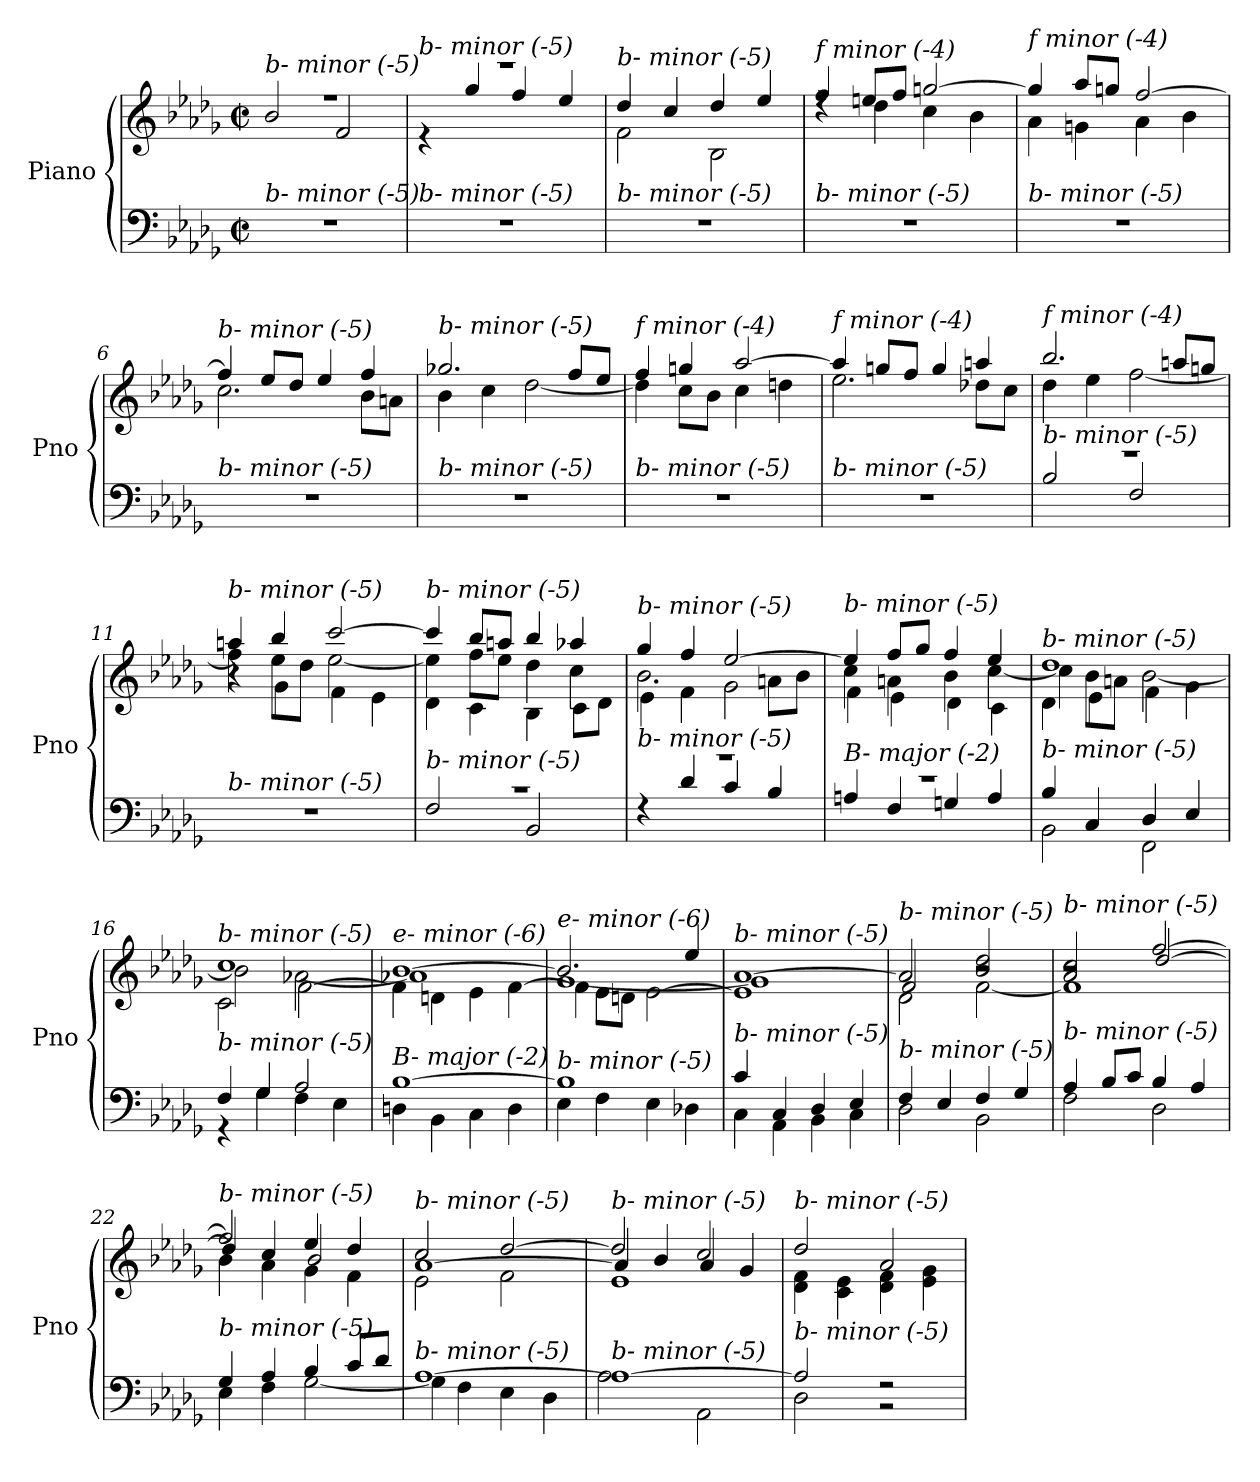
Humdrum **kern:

**kern	**kern
*part1	*part1
*staff2	*staff1
*I"Piano	*
*I'Pno	*
*clefF4	*clefG2
*k[b-e-a-d-g-]	*k[b-e-a-d-g-]
*M2/2	*M2/2
*met(c|)	*met(c|)
=1	=1
*	*^
!	!LO:TX:i:t=b- minor (-5)	!
!LO:TX:i:t=b- minor (-5)	!	!
1r	1r	2b-/
.	.	2f/
=2	=2	=2
!	!LO:TX:i:t=b- minor (-5)	!
!LO:TX:i:t=b- minor (-5)	!	!
1r	1r	4r
.	.	4gg-/
.	.	4ff/
.	.	4ee-/
=3	=3	=3
!	!LO:TX:i:t=b- minor (-5)	!
!LO:TX:i:t=b- minor (-5)	!	!
1r	4dd-/	2f\
.	4cc/	.
.	4dd-/	2B-\
.	4ee-/	.
=4	=4	=4
!	!LO:TX:i:t=f minor (-4)	!
!LO:TX:i:t=b- minor (-5)	!	!
1r	4ff/	4rdd
.	8een/L	4dd-\
.	8ff/J	.
.	[2ggn/	4cc\
.	.	4b-\
=5	=5	=5
!	!LO:TX:i:t=f minor (-4)	!
!LO:TX:i:t=b- minor (-5)	!	!
1r	4gg/]	4a-\
.	8aa-/L	4gn\
.	8ggn/J	.
.	[2ff/	4a-\
.	.	4b-\
=6	=6	=6
!	!LO:TX:i:t=b- minor (-5)	!
!LO:TX:i:t=b- minor (-5)	!	!
1r	4ff/]	2.cc\
.	8ee-/L	.
.	8dd-/J	.
.	4ee-/	.
.	4ff/	8b-\L
.	.	8an\J
=7	=7	=7
!	!LO:TX:i:t=b- minor (-5)	!
!LO:TX:i:t=b- minor (-5)	!	!
1r	2.gg-X/	4b-\
.	.	4cc\
.	.	[2dd-\
.	8ff/L	.
.	8ee-/J	.
!!LO:LB:g=z	!!
=8	=8	=8
!	!LO:TX:i:t=f minor (-4)	!
!LO:TX:i:t=b- minor (-5)	!	!
1r	4ff/	4dd-\]
.	4ggn/	8cc\L
.	.	8b-\J
.	[2aa-/	4cc\
.	.	4ddn\
=9	=9	=9
!	!LO:TX:i:t=f minor (-4)	!
!LO:TX:i:t=b- minor (-5)	!	!
1r	4aa-/]	2.ee-\
.	8ggn/L	.
.	8ff/J	.
.	4gg/	.
.	4aan/	8dd-X\L
.	.	8cc\J
=10	=10	=10
*^	*	*
!	!	!LO:TX:i:t=f minor (-4)	!
!LO:TX:i:t=b- minor (-5)	!	!	!
1r	2B-/	2.bb-/	4dd-\
.	.	.	4ee-\
.	2F/	.	[2ff\
.	.	8aan/L	.
.	.	8ggn/J	.
*v	*v	*	*
=11	=11	=11
*	*	*^
!	!LO:TX:i:t=b- minor (-5)	!	!
!LO:TX:i:t=b- minor (-5)	!	!	!
1r	4aan/	4ff\]	4r
.	4bb-/	8ee-\L	4g-\
.	.	8dd-\J	.
.	[2ccc/	[2ee-\	4f\
.	.	.	4e-\
=12	=12	=12	=12
*^	*	*	*
!	!	!LO:TX:i:t=b- minor (-5)	!	!
!LO:TX:i:t=b- minor (-5)	!	!	!	!
1r	2F/	4ccc/]	4ee-\]	4d-\
.	.	8bb-/L	8ff\L	4c\
.	.	8aan/J	8ee-\J	.
.	2BB-/	4bb-/	4dd-\	4B-\
.	.	4aa-X/	4cc\	8c\L
.	.	.	.	8d-\J
!!LO:LB:g=z	!!	!!
=13	=13	=13	=13	=13
!	!	!LO:TX:i:t=b- minor (-5)	!	!
!LO:TX:i:t=b- minor (-5)	!	!	!	!
1r	4rF	4gg-/	2.b-\	4e-\
.	4d-/	4ff/	.	4f\
.	4c/	[2ee-/	.	2g-\
.	4B-/	.	8an\L	.
.	.	.	8b-\J	.
=14	=14	=14	=14	=14
!	!	!LO:TX:i:t=b- minor (-5)	!	!
!LO:TX:i:t=B- major (-2)	!	!	!	!
1r	4An/	4ee-/]	4cc\	4f\
.	4F/	8ff/L	4an\	4e-\
.	.	8gg-/J	.	.
.	4Gn/	4ff/	4b-\	4d-\
.	4A/	4ee-/	[4cc\	4c\
=15	=15	=15	=15	=15
!	!	!LO:TX:i:t=b- minor (-5)	!	!
!LO:TX:i:t=b- minor (-5)	!	!	!	!
4B-/	2BB-\	1dd-	4cc\]	4d-\
4C/	.	.	8b-\L	4e-\
.	.	.	8an\J	.
4D-/	2FF\	.	[2b-\	4f\
4E-/	.	.	.	4g-\
=16	=16	=16	=16	=16
!	!	!LO:TX:i:t=b- minor (-5)	!	!
!LO:TX:i:t=b- minor (-5)	!	!	!	!
4F/	4r	1cc	2b-\]	2c\
4G-/	4G-\	.	.	.
2A-/	4F\	.	[2a-X\	[2f\
.	4E-\	.	.	.
=17	=17	=17	=17	=17
!	!	!LO:TX:i:t=e- minor (-6)	!	!
!LO:TX:i:t=B- major (-2)	!	!	!	!
[1B-	4Dn\	[1b-	1a-X]	4f\]
.	4BB-\	.	.	4dn\
.	4C\	.	.	4e-\
.	4D\	.	.	[4f\
!!LO:LB:g=z	!!	!!
=18	=18	=18	=18	=18
!	!	!LO:TX:i:t=e- minor (-6)	!	!
!LO:TX:i:t=b- minor (-5)	!	!	!	!
1B-]	4E-\	2.b-/]	[1g-	4f\]
.	4F\	.	.	8e-\L
.	.	.	.	8dn\J
.	4E-\	.	.	[2e-\
.	4D-X\	4ee-/	.	.
=19	=19	=19	=19	=19
!	!	!LO:TX:i:t=b- minor (-5)	!	!
!LO:TX:i:t=b- minor (-5)	!	!	!	!
4c/	4C\	[1a-	1g-]	1e-]
4C/	4AA-\	.	.	.
4D-/	4BB-\	.	.	.
4E-/	4C\	.	.	.
=20	=20	=20	=20	=20
!	!	!LO:TX:i:t=b- minor (-5)	!	!
!LO:TX:i:t=b- minor (-5)	!	!	!	!
4F/	2D-\	2a-/]	2d-\	2f/
4E-/	.	.	.	.
4F/	2BB-\	2b-/ 2dd-/	[2f\	2r
4G-/	.	.	.	.
=21	=21	=21	=21	=21
!	!	!LO:TX:i:t=b- minor (-5)	!	!
!LO:TX:i:t=b- minor (-5)	!	!	!	!
4A-/	2F\	2a-/ 2cc/	1f]	2r
8B-/L	.	.	.	.
8c/J	.	.	.	.
4B-/	2D-\	[2ff	.	[2dd-/
4A-/	.	.	.	.
=22	=22	=22	=22	=22
!	!	!LO:TX:i:t=b- minor (-5)	!	!
!LO:TX:i:t=b- minor (-5)	!	!	!	!
4G-/	4E-\	2ff/]	4b-\	4dd-/]
4A-/	4F\	.	4a-\	4cc/
4B-/	[2G-\	4ee-/	4g-\	2b-/
8c/L	.	4dd-/	4f\	.
8d-/J	.	.	.	.
=23	=23	=23	=23	=23
!	!	!LO:TX:i:t=b- minor (-5)	!	!
!LO:TX:i:t=b- minor (-5)	!	!	!	!
[1A-	4G-\]	2cc/	2e-\	[1a-
.	4F\	.	.	.
.	4E-\	[2dd-/	2f\	.
.	4D-\	.	.	.
=24	=24	=24	=24	=24
!	!	!LO:TX:i:t=b- minor (-5)	!	!
!LO:TX:i:t=b- minor (-5)	!	!	!	!
1A-_	2A-\	2dd-/]	1e-	4a-/]
.	.	.	.	4b-/
.	2AA-\	2cc/	.	4a-/
.	.	.	.	4g-/
!!LO:LB:g=z
=25	=25	=25	=25	=25
!	!	!LO:TX:i:t=b- minor (-5)	!	!
!LO:TX:i:t=b- minor (-5)	!	!	!	!
*	*	*	*v	*v
2A-/]	2D-\	2dd-/	4d-\ 4f\
.	.	.	4c\ 4e-\
2rBB	2rF	2a-/	4d-\ 4f\
.	.	.	4e-\ 4g-\
*v	*v	*	*
*	*v	*v
=	=
*-	*-
